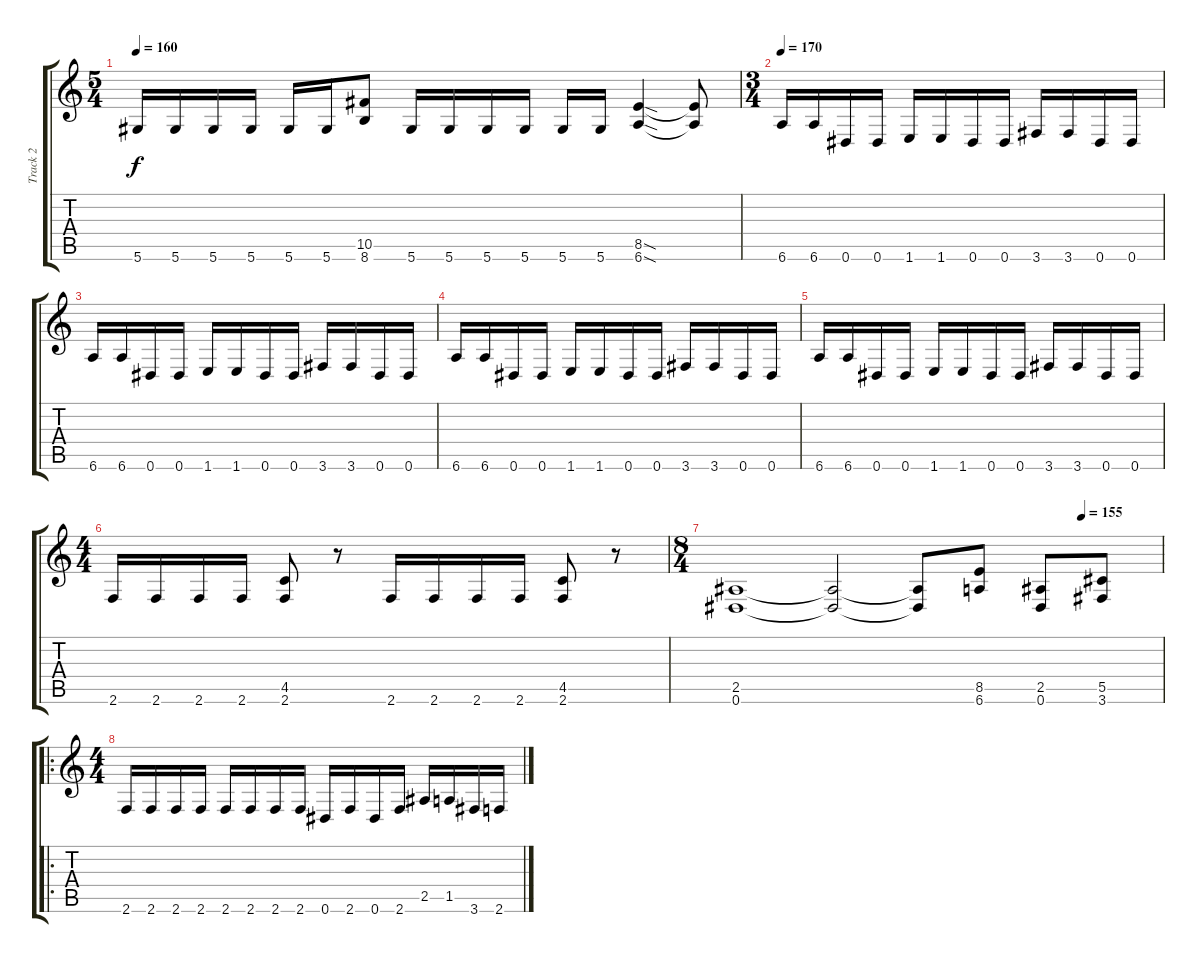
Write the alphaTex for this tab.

\track ("Track 2" "Track 2") {instrument distortionguitar}
\staff {score tabs}
\tuning (Eb4 Bb3 Gb3 Db3 Ab2 Eb2) {hide}
\ts (5 4)
\tempo 160
\clef g2
\ks c
5.6.16{dy f} 5.6.16 5.6.16 5.6.16 5.6.16 5.6.16 (10.5 8.6).8 5.6.16 5.6.16 5.6.16 5.6.16 5.6.16 5.6.16 (8.5{sod} 6.6{sod}).4 (8.5{t} 6.6{t}).8 |
\ts (3 4)
\tempo 170
6.6.16 6.6.16 0.6.16 0.6.16 1.6.16 1.6.16 0.6.16 0.6.16 3.6.16 3.6.16 0.6.16 0.6.16 |
6.6.16 6.6.16 0.6.16 0.6.16 1.6.16 1.6.16 0.6.16 0.6.16 3.6.16 3.6.16 0.6.16 0.6.16 |
6.6.16 6.6.16 0.6.16 0.6.16 1.6.16 1.6.16 0.6.16 0.6.16 3.6.16 3.6.16 0.6.16 0.6.16 |
6.6.16 6.6.16 0.6.16 0.6.16 1.6.16 1.6.16 0.6.16 0.6.16 3.6.16 3.6.16 0.6.16 0.6.16 |
\ts (4 4)
2.6.16 2.6.16 2.6.16 2.6.16 (4.5 2.6).8 r.8 2.6.16 2.6.16 2.6.16 2.6.16 (4.5 2.6).8 r.8 |
\ts (8 4)
\tempo (155 0.8125)
(2.5 0.6).1 (2.5{t} 0.6{t}).2 (2.5{t} 0.6{t}).8 (8.5 6.6).8 (2.5 0.6).8 (5.5 3.6).8 |
\ro
\ts (4 4)
2.6.16 2.6.16 2.6.16 2.6.16 2.6.16 2.6.16 2.6.16 2.6.16 0.6.16 2.6.16 0.6.16 2.6.16 2.5.16 1.5.16 3.6.16 2.6.16
